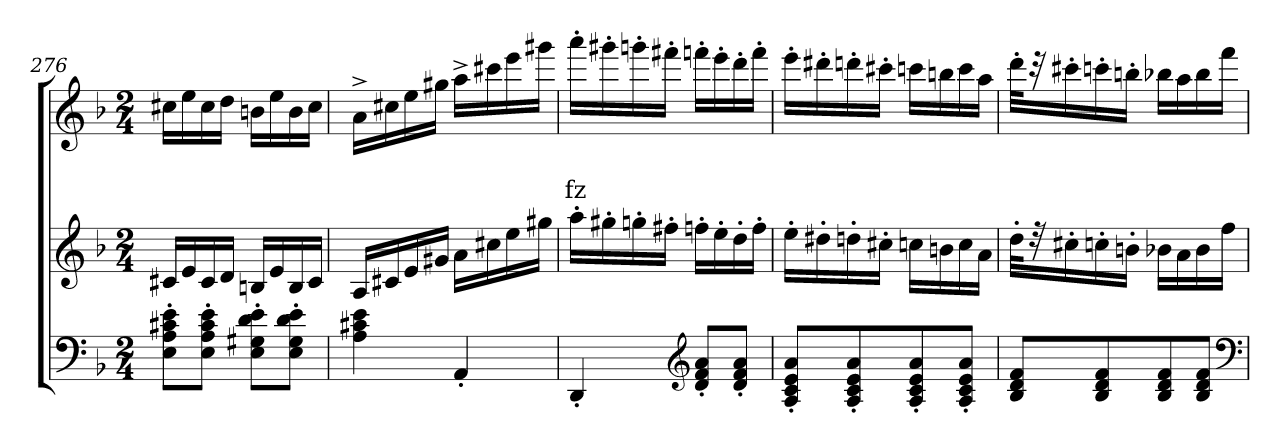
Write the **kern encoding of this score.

**kern	**kern	**kern	**text	**text
*part3	*part2	*part1	*part1	*part1
*staff3	*staff2	*staff1	*staff1	*staff1
*clefF4	*clefG2	*clefG2	*	*
*k[b-]	*k[b-]	*k[b-]	*	*
*M2/4	*M2/4	*M2/4	*	*
=276	=276	=276	=276	=276
8e'> 8c#X'> 8A'> 8E'>L	16c#XLL	16cc#XLL	.	.
.	16e	16ee	.	.
8e'> 8c#'> 8A'> 8E'>J	16c#	16cc#	.	.
.	16dJJ	16ddJJ	.	.
8e'> 8d'> 8G#X'> 8E'>L	16BnLL	16bnLL	.	.
.	16e	16ee	.	.
8e'> 8d'> 8G#'> 8E'>J	16B	16b	.	.
.	16c#JJ	16cc#JJ	.	.
=277	=277	=277	=277	=277
4e 4c#X 4A	16ALL	16a^>LL	.	.
.	16c#X	16cc#X	.	.
.	16e	16ee	.	.
.	16g#XJJ	16gg#XJJ	.	.
4AA'>	16aLL	16aa^>LL	.	.
.	16cc#	16ccc#	.	.
.	16ee	16eee	.	.
.	16gg#JJ	16ggg#JJ	.	.
=278	=278	=278	=278	=278
4DD'>	16aa'>LL	16aaa'>LL	.	fz
.	16gg#X'>	16ggg#X'>	.	.
.	16ggn'>	16gggn'>	.	.
.	16ff#X'>JJ	16fff#X'>JJ	.	.
*clefG2	*	*	*	*
8a'> 8f'> 8d'>L	16ffn'>LL	16fffn'>LL	.	.
.	16ee'>	16eee'>	.	.
8a'> 8f'> 8d'>J	16dd'>	16ddd'>	.	.
.	16ff'>JJ	16fff'>JJ	.	.
=279	=279	=279	=279	=279
8a'> 8e'> 8c'> 8A'>L	16ee'>LL	16eee'>LL	.	.
.	16dd#X'>	16ddd#X'>	.	.
8a'> 8e'> 8c'> 8A'>	16ddn'>	16dddn'>	.	.
.	16cc#X'>JJ	16ccc#X'>JJ	.	.
8a'> 8e'> 8c'> 8A'>	16ccnLL	16cccnLL	.	.
.	16bn	16bbn	.	.
8a'> 8e'> 8c'> 8A'>J	16cc	16ccc	.	.
.	16aJJ	16aaJJ	.	.
=280	=280	=280	=280	=280
8f 8d 8B-L	32dd'>KLL	32ddd'>KLL	.	.
.	32r	32r	.	.
.	16cc#X'>	16ccc#X'>	.	.
8f 8d 8B-	16ccn'>	16cccn'>	.	.
.	16bn'>JJ	16bbn'>JJ	.	.
8f 8d 8B-	16b-XLL	16bb-XLL	.	.
.	16a	16aa	.	.
8f 8d 8B-J	16b-	16bb-	.	.
.	16ffJJ	16fffJJ	.	.
*clefF4	*	*	*	*
=	=	=	=	=
*-	*-	*-	*-	*-
